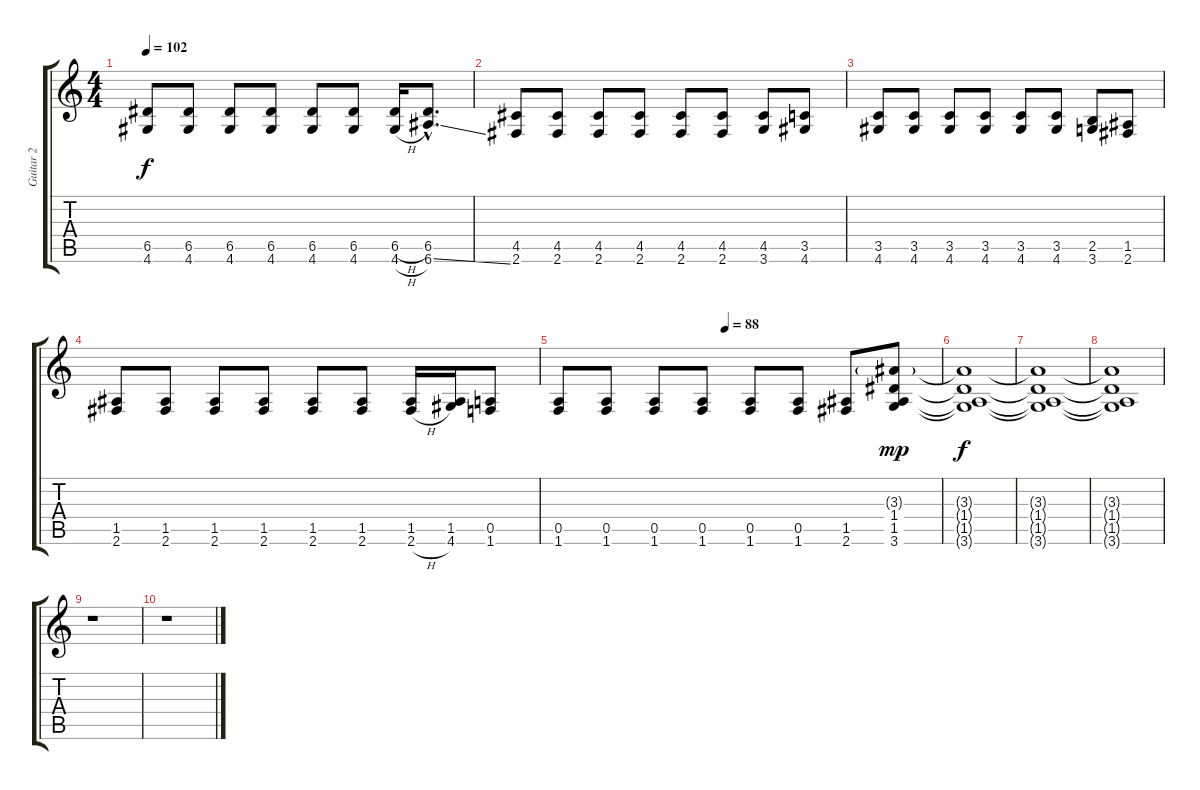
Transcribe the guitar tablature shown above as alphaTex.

\track ("Guitar 2" "Guitar 2") {instrument distortionguitar}
\staff {score tabs}
\tuning (E4 B3 G3 D3 A2 E2) {hide}
\ts (4 4)
\tempo 102
\clef g2
\ks c
(6.5 4.6).8{dy f} (6.5 4.6).8 (6.5 4.6).8 (6.5 4.6).8 (6.5 4.6).8 (6.5 4.6).8 (6.5{h} 4.6{h}).16 (6.5{hac} 6.6{ss hac}).8{d} |
(4.5 2.6).8 (4.5 2.6).8 (4.5 2.6).8 (4.5 2.6).8 (4.5 2.6).8 (4.5 2.6).8 (4.5 3.6).8 (3.5 4.6).8 |
(3.5 4.6).8 (3.5 4.6).8 (3.5 4.6).8 (3.5 4.6).8 (3.5 4.6).8 (3.5 4.6).8 (2.5 3.6).8 (1.5 2.6).8 |
(1.5 2.6).8 (1.5 2.6).8 (1.5 2.6).8 (1.5 2.6).8 (1.5 2.6).8 (1.5 2.6).8 (1.5 2.6{h}).16 (1.5 4.6).16 (0.5 1.6).8 |
\tempo (88 0.4375)
(0.5 1.6).8 (0.5 1.6).8 (0.5 1.6).8 (0.5 1.6).8 (0.5 1.6).8 (0.5 1.6).8 (1.5 2.6).8 (3.3{g} 1.4 1.5 3.6).8{dy mp} |
(3.3{t} 1.4{t} 1.5{t} 3.6{t}).1{dy f} |
(3.3{t} 1.4{t} 1.5{t} 3.6{t}).1 |
(3.3{t} 1.4{t} 1.5{t} 3.6{t}).1 |
r.1 |
r.1
